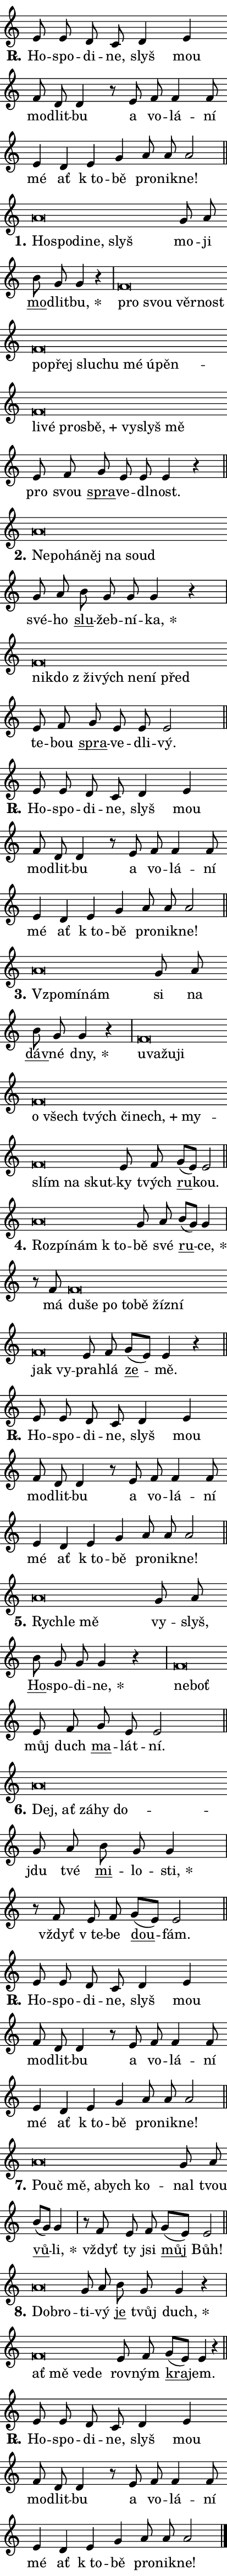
\version "2.24.0"
\header { tagline = "" }
\paper {
  indent = 0\cm
  top-margin = 0\cm
  right-margin = 0\cm
  bottom-margin = 0\cm
  left-margin = 0\cm
  paper-width = 7\cm
  page-breaking = #ly:one-page-breaking
  system-system-spacing.basic-distance = #11
  score-system-spacing.basic-distance = #11
  ragged-last = ##f
}


%% Author: Thomas Morley
%% https://lists.gnu.org/archive/html/lilypond-user/2020-05/msg00002.html
#(define (line-position grob)
"Returns position of @var[grob} in current system:
   @code{'start}, if at first time-step
   @code{'end}, if at last time-step
   @code{'middle} otherwise
"
  (let* ((col (ly:item-get-column grob))
         (ln (ly:grob-object col 'left-neighbor))
         (rn (ly:grob-object col 'right-neighbor))
         (col-to-check-left (if (ly:grob? ln) ln col))
         (col-to-check-right (if (ly:grob? rn) rn col))
         (break-dir-left
           (and
             (ly:grob-property col-to-check-left 'non-musical #f)
             (ly:item-break-dir col-to-check-left)))
         (break-dir-right
           (and
             (ly:grob-property col-to-check-right 'non-musical #f)
             (ly:item-break-dir col-to-check-right))))
        (cond ((eqv? 1 break-dir-left) 'start)
              ((eqv? -1 break-dir-right) 'end)
              (else 'middle))))

#(define (tranparent-at-line-position vctor)
  (lambda (grob)
  "Relying on @code{line-position} select the relevant enry from @var{vctor}.
Used to determine transparency,"
    (case (line-position grob)
      ((end) (not (vector-ref vctor 0)))
      ((middle) (not (vector-ref vctor 1)))
      ((start) (not (vector-ref vctor 2))))))

noteHeadBreakVisibility =
#(define-music-function (break-visibility)(vector?)
"Makes @code{NoteHead}s transparent relying on @var{break-visibility}"
#{
  \override NoteHead.transparent =
    #(tranparent-at-line-position break-visibility)
#})

#(define delete-ledgers-for-transparent-note-heads
  (lambda (grob)
    "Reads whether a @code{NoteHead} is transparent.
If so this @code{NoteHead} is removed from @code{'note-heads} from
@var{grob}, which is supposed to be @code{LedgerLineSpanner}.
As a result ledgers are not printed for this @code{NoteHead}"
    (let* ((nhds-array (ly:grob-object grob 'note-heads))
           (nhds-list
             (if (ly:grob-array? nhds-array)
                 (ly:grob-array->list nhds-array)
                 '()))
           ;; Relies on the transparent-property being done before
           ;; Staff.LedgerLineSpanner.after-line-breaking is executed.
           ;; This is fragile ...
           (to-keep
             (remove
               (lambda (nhd)
                 (ly:grob-property nhd 'transparent #f))
               nhds-list)))
      ;; TODO find a better method to iterate over grob-arrays, similiar
      ;; to filter/remove etc for lists
      ;; For now rebuilt from scratch
      (set! (ly:grob-object grob 'note-heads)  '())
      (for-each
        (lambda (nhd)
          (ly:pointer-group-interface::add-grob grob 'note-heads nhd))
        to-keep))))

hideNotes = {
  \noteHeadBreakVisibility #begin-of-line-visible
}
unHideNotes = {
  \noteHeadBreakVisibility #all-visible
}

% work-around for resetting accidentals
% https://lilypond.org/doc/v2.23/Documentation/notation/displaying-rhythms#unmetered-music
cadenzaMeasure = {
  \cadenzaOff
  \partial 1024 s1024
  \cadenzaOn
}

#(define-markup-command (accent layout props text) (markup?)
  "Underline accented syllable"
  (interpret-markup layout props
    #{\markup \override #'(offset . 4.3) \underline { #text }#}))

responsum = \markup \concat {
  "R" \hspace #-1.05 \path #0.1 #'((moveto 0 0.07) (lineto 0.9 0.8)) \hspace #0.05 "."
}

\layout {
    \context {
        \Staff
        \remove "Time_signature_engraver"
        \override LedgerLineSpanner.after-line-breaking = #delete-ledgers-for-transparent-note-heads
    }
    \context {
        \Voice {
            \override NoteHead.output-attributes = #'((class . "notehead"))
            \override Hairpin.height = #0.55
        }
    }
    \context {
        \Lyrics {
            \override StanzaNumber.output-attributes = #'((class . "stanzanumber"))
            \override LyricSpace.minimum-distance = #0.9
            \override LyricText.font-name = #"TeX Gyre Schola"
            \override LyricText.font-size = 1
            \override StanzaNumber.font-name = #"TeX Gyre Schola Bold"
            \override StanzaNumber.font-size = 1
        }
    }
}

% magnetic-lyrics.ily
%
%   written by
%     Jean Abou Samra <jean@abou-samra.fr>
%     Werner Lemberg <wl@gnu.org>
%
%   adapted by
%     Jiri Hon <jiri.hon@gmail.com>
%
% Version 2022-Apr-15

% https://www.mail-archive.com/lilypond-user@gnu.org/msg149350.html

#(define (Left_hyphen_pointer_engraver context)
   "Collect syllable-hyphen-syllable occurrences in lyrics and store
them in properties.  This engraver only looks to the left.  For
example, if the lyrics input is @code{foo -- bar}, it does the
following.

@itemize @bullet
@item
Set the @code{text} property of the @code{LyricHyphen} grob between
@q{foo} and @q{bar} to @code{foo}.

@item
Set the @code{left-hyphen} property of the @code{LyricText} grob with
text @q{foo} to the @code{LyricHyphen} grob between @q{foo} and
@q{bar}.
@end itemize

Use this auxiliary engraver in combination with the
@code{lyric-@/text::@/apply-@/magnetic-@/offset!} hook."
   (let ((hyphen #f)
         (text #f))
     (make-engraver
      (acknowledgers
       ((lyric-syllable-interface engraver grob source-engraver)
        (set! text grob)))
      (end-acknowledgers
       ((lyric-hyphen-interface engraver grob source-engraver)
        ;(when (not (grob::has-interface grob 'lyric-space-interface))
          (set! hyphen grob)));)
      ((stop-translation-timestep engraver)
       (when (and text hyphen)
         (ly:grob-set-object! text 'left-hyphen hyphen))
       (set! text #f)
       (set! hyphen #f)))))

#(define (lyric-text::apply-magnetic-offset! grob)
   "If the space between two syllables is less than the value in
property @code{LyricText@/.details@/.squash-threshold}, move the right
syllable to the left so that it gets concatenated with the left
syllable.

Use this function as a hook for
@code{LyricText@/.after-@/line-@/breaking} if the
@code{Left_@/hyphen_@/pointer_@/engraver} is active."
   (let ((hyphen (ly:grob-object grob 'left-hyphen #f)))
     (when hyphen
       (let ((left-text (ly:spanner-bound hyphen LEFT)))
         (when (grob::has-interface left-text 'lyric-syllable-interface)
           (let* ((common (ly:grob-common-refpoint grob left-text X))
                  (this-x-ext (ly:grob-extent grob common X))
                  (left-x-ext
                   (begin
                     ;; Trigger magnetism for left-text.
                     (ly:grob-property left-text 'after-line-breaking)
                     (ly:grob-extent left-text common X)))
                  ;; `delta` is the gap width between two syllables.
                  (delta (- (interval-start this-x-ext)
                            (interval-end left-x-ext)))
                  (details (ly:grob-property grob 'details))
                  (threshold (assoc-get 'squash-threshold details 0.2)))
             (when (< delta threshold)
               (let* (;; We have to manipulate the input text so that
                      ;; ligatures crossing syllable boundaries are not
                      ;; disabled.  For languages based on the Latin
                      ;; script this is essentially a beautification.
                      ;; However, for non-Western scripts it can be a
                      ;; necessity.
                      (lt (ly:grob-property left-text 'text))
                      (rt (ly:grob-property grob 'text))
                      (is-space (grob::has-interface hyphen 'lyric-space-interface))
                      (space (if is-space " " ""))
                      (space-markup (grob-interpret-markup grob " "))
                      (space-size (interval-length (ly:stencil-extent space-markup X)))
                      (extra-delta (if is-space space-size 0))
                      ;; Append new syllable.
                      (ltrt-space (if (and (string? lt) (string? rt))
                                (string-append lt space rt)
                                (make-concat-markup (list lt space rt))))
                      ;; Right-align `ltrt` to the right side.
                      (ltrt-space-markup (grob-interpret-markup
                               grob
                               (make-translate-markup
                                (cons (interval-length this-x-ext) 0)
                                (make-right-align-markup ltrt-space)))))
                 (begin
                   ;; Don't print `left-text`.
                   (ly:grob-set-property! left-text 'stencil #f)
                   ;; Set text and stencil (which holds all collected
                   ;; syllables so far) and shift it to the left.
                   (ly:grob-set-property! grob 'text ltrt-space)
                   (ly:grob-set-property! grob 'stencil ltrt-space-markup)
                   (ly:grob-translate-axis! grob (- (- delta extra-delta)) X))))))))))


#(define (lyric-hyphen::displace-bounds-first grob)
   ;; Make very sure this callback isn't triggered too early.
   (let ((left (ly:spanner-bound grob LEFT))
         (right (ly:spanner-bound grob RIGHT)))
     (ly:grob-property left 'after-line-breaking)
     (ly:grob-property right 'after-line-breaking)
     (ly:lyric-hyphen::print grob)))

squashThreshold = #0.4

\layout {
  \context {
    \Lyrics
    \consists #Left_hyphen_pointer_engraver
    \override LyricText.after-line-breaking =
      #lyric-text::apply-magnetic-offset!
    \override LyricHyphen.stencil = #lyric-hyphen::displace-bounds-first
    \override LyricText.details.squash-threshold = \squashThreshold
    \override LyricHyphen.minimum-distance = 0
    \override LyricHyphen.minimum-length = \squashThreshold
  }
}

squash = \override LyricText.details.squash-threshold = 9999
unSquash = \override LyricText.details.squash-threshold = \squashThreshold

left = \override LyricText.self-alignment-X = #LEFT
unLeft = \revert LyricText.self-alignment-X

starOffset = #(lambda (grob) 
                (let ((x_offset (ly:self-alignment-interface::aligned-on-x-parent grob)))
                  (if (= x_offset 0) 0 (+ x_offset 1.2))))

star = #(define-music-function (syllable)(string?)
"Append star separator at the end of a syllable"
#{
  \once \override LyricText.X-offset = #starOffset
  \lyricmode { \markup {
    #syllable
    \override #'((font-name . "TeX Gyre Schola Bold")) \hspace #0.2 \lower #0.65 \larger "*"
  } }
#})

starAccent = #(define-music-function (syllable)(string?)
"Append star separator at the end of a syllable and make accent"
#{
  \once \override LyricText.X-offset = #starOffset
  \lyricmode { \markup {
    \accent #syllable
    \override #'((font-name . "TeX Gyre Schola Bold")) \hspace #0.2 \lower #0.65 \larger "*"
  } }
#})

breath = #(define-music-function (syllable)(string?)
"Append breathing indicator at the end of a syllable"
#{
  \lyricmode { \markup { #syllable "+" } }
#})

optionalBreath = #(define-music-function (syllable)(string?)
"Append optional breathing indicator at the end of a syllable"
#{
  \lyricmode { \markup { #syllable "(+)" } }
#})


\score {
    <<
        \new Voice = "melody" { \cadenzaOn \key c \major \relative { e'8 e d c \bar "" d4 e \bar "" f8 d d4 \bar "" r8 e f f4 f8 \bar "" e4 d \bar "" e g \bar "" a8 a a2 \cadenzaMeasure \bar "||" \break } }
        \new Lyrics \lyricsto "melody" { \lyricmode { \set stanza = \responsum
Ho -- spo -- di -- ne, slyš mou mo -- dlit -- bu a vo -- lá -- ní mé ať "k to" -- bě pro -- nik -- ne! } }
    >>
    \layout {}
}

\score {
    <<
        \new Voice = "melody" { \cadenzaOn \key c \major \relative { a'\breve*1/16 \hideNotes \breve*1/16 \bar "" \breve*1/16 \bar "" \breve*1/16 \breve*1/16 \bar "" \unHideNotes g8 a \bar "" b g g4 r \cadenzaMeasure \bar "|" f\breve*1/16 \hideNotes \breve*1/16 \bar "" \breve*1/16 \bar "" \breve*1/16 \bar "" \breve*1/16 \bar "" \breve*1/16 \bar "" \breve*1/16 \bar "" \breve*1/16 \bar "" \breve*1/16 \bar "" \breve*1/16 \bar "" \breve*1/16 \bar "" \breve*1/16 \bar "" \breve*1/16 \bar "" \breve*1/16 \bar "" \breve*1/16 \bar "" \breve*1/16 \bar "" \breve*1/16 \breve*1/16 \bar "" \unHideNotes e8 f \bar "" g e e e4 r \cadenzaMeasure \bar "||" \break } }
        \new Lyrics \lyricsto "melody" { \lyricmode { \set stanza = "1."
\left Ho -- \squash spo -- di -- ne, slyš \unLeft \unSquash mo -- ji \markup \accent mo -- dlit -- \star bu, \left pro \squash svou věr -- nost po -- přej slu -- chu mé ú -- pěn -- li -- vé pro -- \breath "sbě," vy -- slyš mě \unLeft \unSquash pro svou \markup \accent spra -- ve -- dl -- nost. } }
    >>
    \layout {}
}

\score {
    <<
        \new Voice = "melody" { \cadenzaOn \key c \major \relative { a'\breve*1/16 \hideNotes \breve*1/16 \bar "" \breve*1/16 \bar "" \breve*1/16 \bar "" \breve*1/16 \breve*1/16 \bar "" \unHideNotes g8 a \bar "" b g g g4 r \cadenzaMeasure \bar "|" f\breve*1/16 \hideNotes \breve*1/16 \bar "" \breve*1/16 \bar "" \breve*1/16 \bar "" \breve*1/16 \bar "" \breve*1/16 \breve*1/16 \bar "" \unHideNotes e8 f \bar "" g e e e2 \cadenzaMeasure \bar "||" \break } }
        \new Lyrics \lyricsto "melody" { \lyricmode { \set stanza = "2."
\left Ne -- \squash po -- há -- něj na soud \unLeft \unSquash své -- ho \markup \accent slu -- žeb -- ní -- \star ka, \left ni -- \squash kdo "z ži" -- vých ne -- ní před \unLeft \unSquash te -- bou \markup \accent spra -- ve -- dli -- vý. } }
    >>
    \layout {}
}

\score {
    <<
        \new Voice = "melody" { \cadenzaOn \key c \major \relative { e'8 e d c \bar "" d4 e \bar "" f8 d d4 \bar "" r8 e f f4 f8 \bar "" e4 d \bar "" e g \bar "" a8 a a2 \cadenzaMeasure \bar "||" \break } }
        \new Lyrics \lyricsto "melody" { \lyricmode { \set stanza = \responsum
Ho -- spo -- di -- ne, slyš mou mo -- dlit -- bu a vo -- lá -- ní mé ať "k to" -- bě pro -- nik -- ne! } }
    >>
    \layout {}
}

\score {
    <<
        \new Voice = "melody" { \cadenzaOn \key c \major \relative { a'\breve*1/16 \hideNotes \breve*1/16 \breve*1/16 \bar "" \unHideNotes g8 a \bar "" b g g4 r \cadenzaMeasure \bar "|" f\breve*1/16 \hideNotes \breve*1/16 \bar "" \breve*1/16 \bar "" \breve*1/16 \bar "" \breve*1/16 \bar "" \breve*1/16 \bar "" \breve*1/16 \bar "" \breve*1/16 \bar "" \breve*1/16 \bar "" \breve*1/16 \bar "" \breve*1/16 \bar "" \breve*1/16 \breve*1/16 \bar "" \unHideNotes e8 f \bar "" g[( e)] e2 \cadenzaMeasure \bar "||" \break } }
        \new Lyrics \lyricsto "melody" { \lyricmode { \set stanza = "3."
\left Vzpo -- \squash mí -- nám \unLeft \unSquash si na \markup \accent dáv -- né \star dny, \left u -- \squash va -- žu -- ji o všech tvých či -- \breath "nech," my -- slím na skut -- \unLeft \unSquash ky tvých \markup \accent ru -- kou. } }
    >>
    \layout {}
}

\score {
    <<
        \new Voice = "melody" { \cadenzaOn \key c \major \relative { a'\breve*1/16 \hideNotes \breve*1/16 \bar "" \breve*1/16 \breve*1/16 \bar "" \unHideNotes g8 a \bar "" b[( g)] g4 \cadenzaMeasure \bar "|" r8 f8 f\breve*1/16 \hideNotes \breve*1/16 \bar "" \breve*1/16 \bar "" \breve*1/16 \bar "" \breve*1/16 \bar "" \breve*1/16 \bar "" \breve*1/16 \bar "" \breve*1/16 \breve*1/16 \bar "" \unHideNotes e8 f \bar "" g[( e)] e4 r \cadenzaMeasure \bar "||" \break } }
        \new Lyrics \lyricsto "melody" { \lyricmode { \set stanza = "4."
\left Roz -- \squash pí -- nám "k to" -- \unLeft \unSquash bě své \markup \accent ru -- \star ce, má \left du -- \squash še po to -- bě žíz -- ní jak vy -- \unLeft \unSquash pra -- hlá \markup \accent ze -- mě. } }
    >>
    \layout {}
}

\score {
    <<
        \new Voice = "melody" { \cadenzaOn \key c \major \relative { e'8 e d c \bar "" d4 e \bar "" f8 d d4 \bar "" r8 e f f4 f8 \bar "" e4 d \bar "" e g \bar "" a8 a a2 \cadenzaMeasure \bar "||" \break } }
        \new Lyrics \lyricsto "melody" { \lyricmode { \set stanza = \responsum
Ho -- spo -- di -- ne, slyš mou mo -- dlit -- bu a vo -- lá -- ní mé ať "k to" -- bě pro -- nik -- ne! } }
    >>
    \layout {}
}

\score {
    <<
        \new Voice = "melody" { \cadenzaOn \key c \major \relative { a'\breve*1/16 \hideNotes \breve*1/16 \breve*1/16 \bar "" \unHideNotes g8 a \bar "" b g g g4 r \cadenzaMeasure \bar "|" f\breve*1/16 \hideNotes \breve*1/16 \bar "" \unHideNotes e8 f \bar "" g e e2 \cadenzaMeasure \bar "||" \break } }
        \new Lyrics \lyricsto "melody" { \lyricmode { \set stanza = "5."
\left Rych -- \squash le mě \unLeft \unSquash vy -- slyš, \markup \accent Ho -- spo -- di -- \star ne, \left ne -- \squash boť \unLeft \unSquash můj duch \markup \accent ma -- lát -- ní. } }
    >>
    \layout {}
}

\score {
    <<
        \new Voice = "melody" { \cadenzaOn \key c \major \relative { a'\breve*1/16 \hideNotes \breve*1/16 \bar "" \breve*1/16 \bar "" \breve*1/16 \breve*1/16 \bar "" \unHideNotes g8 a \bar "" b g g4 \cadenzaMeasure \bar "|" r8 f8 e8 f \bar "" g[( e)] e2 \cadenzaMeasure \bar "||" \break } }
        \new Lyrics \lyricsto "melody" { \lyricmode { \set stanza = "6."
\left Dej, \squash ať zá -- hy do -- \unLeft \unSquash jdu tvé \markup \accent mi -- lo -- \star sti, vždyť "v te" -- be \markup \accent dou -- fám. } }
    >>
    \layout {}
}

\score {
    <<
        \new Voice = "melody" { \cadenzaOn \key c \major \relative { e'8 e d c \bar "" d4 e \bar "" f8 d d4 \bar "" r8 e f f4 f8 \bar "" e4 d \bar "" e g \bar "" a8 a a2 \cadenzaMeasure \bar "||" \break } }
        \new Lyrics \lyricsto "melody" { \lyricmode { \set stanza = \responsum
Ho -- spo -- di -- ne, slyš mou mo -- dlit -- bu a vo -- lá -- ní mé ať "k to" -- bě pro -- nik -- ne! } }
    >>
    \layout {}
}

\score {
    <<
        \new Voice = "melody" { \cadenzaOn \key c \major \relative { a'\breve*1/16 \hideNotes \breve*1/16 \bar "" \breve*1/16 \bar "" \breve*1/16 \bar "" \breve*1/16 \breve*1/16 \bar "" \unHideNotes g8 a \bar "" b[( g)] g4 \cadenzaMeasure \bar "|" r8 f8 e8 f \bar "" g[( e)] e2 \cadenzaMeasure \bar "||" \break } }
        \new Lyrics \lyricsto "melody" { \lyricmode { \set stanza = "7."
\left Po -- \squash uč mě, a -- bych ko -- \unLeft \unSquash nal tvou \markup \accent vů -- \star li, vždyť ty jsi \markup \accent můj Bůh! } }
    >>
    \layout {}
}

\score {
    <<
        \new Voice = "melody" { \cadenzaOn \key c \major \relative { a'\breve*1/16 \hideNotes \breve*1/16 \bar "" \unHideNotes g8 a \bar "" b g g4 r \cadenzaMeasure \bar "|" f\breve*1/16 \hideNotes \breve*1/16 \bar "" \breve*1/16 \breve*1/16 \bar "" \unHideNotes e8 f \bar "" g[( e)] e4 r \cadenzaMeasure \bar "||" \break } }
        \new Lyrics \lyricsto "melody" { \lyricmode { \set stanza = "8."
\left Dob -- \squash ro -- \unLeft \unSquash ti -- vý \markup \accent je tvůj \star duch, \left ať \squash mě ve -- de \unLeft \unSquash rov -- ným \markup \accent kra -- jem. } }
    >>
    \layout {}
}

\score {
    <<
        \new Voice = "melody" { \cadenzaOn \key c \major \relative { e'8 e d c \bar "" d4 e \bar "" f8 d d4 \bar "" r8 e f f4 f8 \bar "" e4 d \bar "" e g \bar "" a8 a a2 \cadenzaMeasure \bar "||" \break } \bar "|." }
        \new Lyrics \lyricsto "melody" { \lyricmode { \set stanza = \responsum
Ho -- spo -- di -- ne, slyš mou mo -- dlit -- bu a vo -- lá -- ní mé ať "k to" -- bě pro -- nik -- ne! } }
    >>
    \layout {}
}
